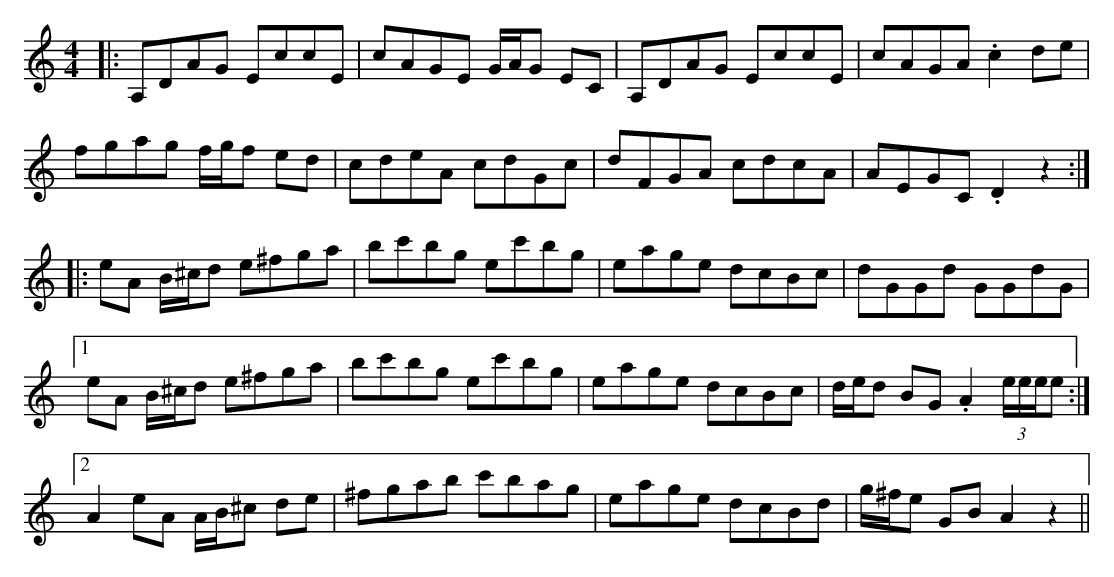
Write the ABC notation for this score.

X:1
M:4/4
K:Ddor
|:A,DAG EccE|cAGE G/A/G EC|A,DAG EccE|cAGA .c2 de|
fgag f/g/f ed|cdeA cdGc|dFGA cdcA|AEGC .D2z2:|
|:eA B/^c/d e^fga|bc'bg ec'bg|eage dcBc|dGGd GGdG|
[1eA B/^c/d e^fga|bc'bg ec'bg|eage dcBc|d/e/d BG .A2 (3e/e/e/e:|
[2A2 eA A/B/^c de|^fgab c'bag|eage dcBd|g/^f/e GB A2z2||
